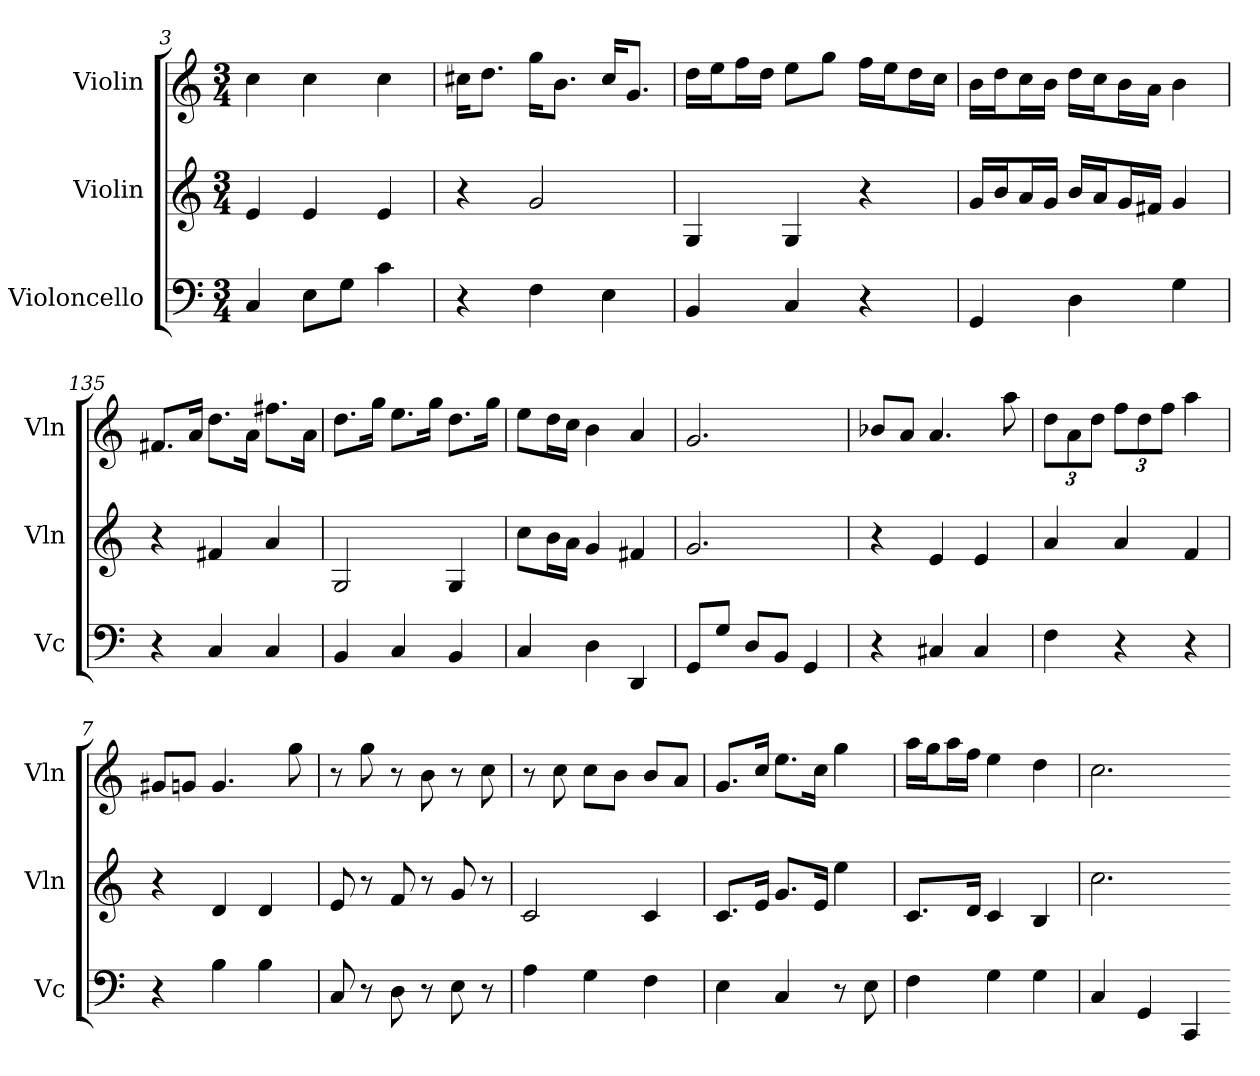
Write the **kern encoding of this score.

**kern	**kern	**kern
*part3	*part2	*part1
*staff3	*staff2	*staff1
*I"Violoncello	*I"Violin	*I"Violin
*I'Vc	*I'Vln	*I'Vln
*k[]	*k[]	*k[]
*M3/4	*M3/4	*M3/4
*MM120	*MM120	*MM120
=3	=3	=3
4C	4e	4cc
8EL	4e	4cc
8GJ	.	.
4c	4e	4cc
=17	=17	=17
4r	4r	16cc#XKL
.	.	8.ddJ
4F	2g	16ggKL
.	.	8.bJ
4E	.	16cc#KL
.	.	8.gJ
=113	=113	=113
4BB	4G	16ddLL
.	.	16eeJ
.	.	16ffL
.	.	16ddJJ
4C	4G	8eeL
.	.	8ggJ
4r	4r	16ffLL
.	.	16eeJ
.	.	16ddL
.	.	16ccJJ
=45	=45	=45
4GG	16gLL	16bLL
.	16bJ	16ddJ
.	16aL	16ccL
.	16gJJ	16bJJ
4D	16bLL	16ddLL
.	16aJ	16ccJ
.	16gL	16bL
.	16f#XJJ	16aJJ
4G	4g	4b
=135	=135	=135
4r	4r	8.f#XL
.	.	16aJk
4C	4f#X	8.ddL
.	.	16aJk
4C	4a	8.ff#XL
.	.	16aJk
=122	=122	=122
4BB	2G	8.ddL
.	.	16ggJk
4C	.	8.eeL
.	.	16ggJk
4BB	4G	8.ddL
.	.	16ggJk
=11	=11	=11
4C	8ccL	8eeL
.	16bL	16ddL
.	16aJJ	16ccJJ
4D	4g	4b
4DD	4f#X	4a
=91	=91	=91
8GGL	2.g	2.g
8GJ	.	.
8DL	.	.
8BBJ	.	.
4GG	.	.
=120	=120	=120
4r	4r	8b-XL
.	.	8aJ
4C#X	4e	4.a
4C#	4e	.
.	.	8aa
=143	=143	=143
4F	4a	12ddL
.	.	12a
.	.	12ddJ
4r	4a	12ffL
.	.	12dd
.	.	12ffJ
4r	4f	4aa
=7	=7	=7
4r	4r	8g#XL
.	.	8gnJ
4B	4d	4.g
4B	4d	.
.	.	8gg
=82	=82	=82
8C	8e	8r
8r	8r	8gg
8D	8f	8r
8r	8r	8b
8E	8g	8r
8r	8r	8cc
=174	=174	=174
4A	2c	8r
.	.	8cc
4G	.	8ccL
.	.	8bJ
4F	4c	8bL
.	.	8aJ
=115	=115	=115
4E	8.cL	8.gL
.	16eJk	16ccJk
4C	8.gL	8.eeL
.	16eJk	16ccJk
8r	4ee	4gg
8E	.	.
=52	=52	=52
4F	8.cL	16aaLL
.	.	16ggJ
.	.	16aaL
.	16dJk	16ffJJ
4G	4c	4ee
4G	4B	4dd
=14	=14	=14
4C	2.cc	2.cc
4GG	.	.
4CC	.	.
=-	=-	=-
*-	*-	*-
